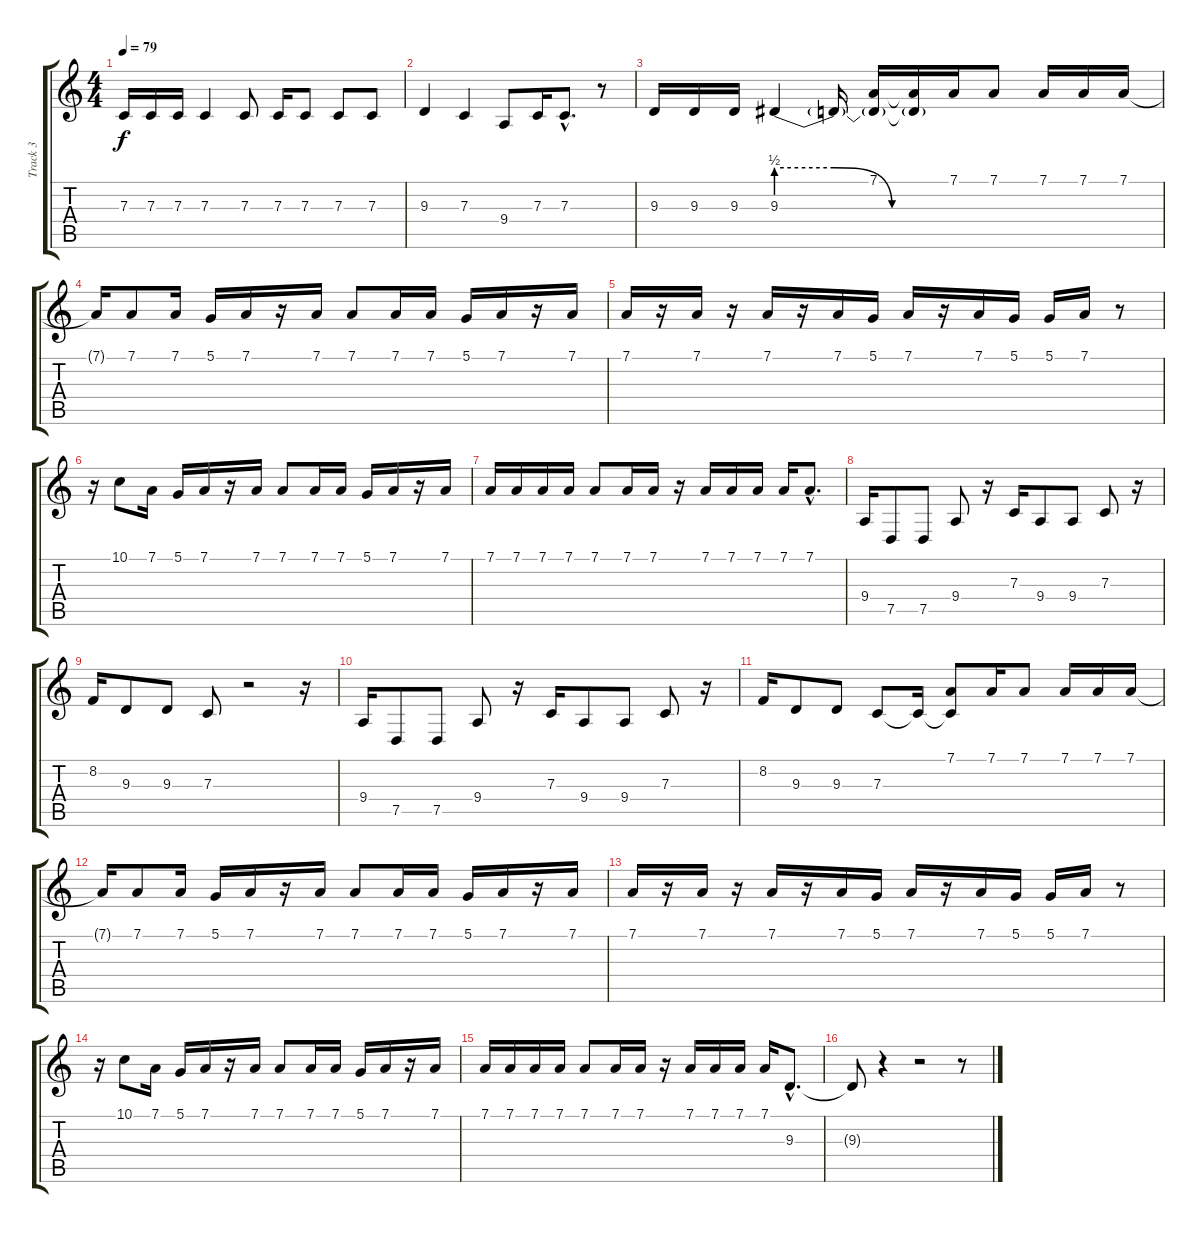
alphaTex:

\track ("Track 3" "Track 3") {instrument lead1square}
\staff {score tabs}
\tuning (D4 A3 F3 C3 G2 C2) {hide}
\ts (4 4)
\tempo 79
\clef g2
\ks c
7.3.16{dy f} 7.3.16 7.3.16 7.3.4 7.3.8 7.3.16 7.3.8 7.3.8 7.3.8 |
9.3.4 7.3.4 9.4.8 7.3.16 7.3{hac}.8{d} r.8 |
9.3.16 9.3.16 9.3.16 9.3{be (custom 0 2 20 2 40 0 60 0)}.4 9.3{t}.16 (7.1 9.3{t}).16 (7.1{t} 9.3{t}).16 7.1.16 7.1.8 7.1.16 7.1.16 7.1.16 |
7.1{t}.16 7.1.8 7.1.16 5.1.16 7.1.16 r.16 7.1.16 7.1.8 7.1.16 7.1.16 5.1.16 7.1.16 r.16 7.1.16 |
7.1.16 r.16 7.1.16 r.16 7.1.16 r.16 7.1.16 5.1.16 7.1.16 r.16 7.1.16 5.1.16 5.1.16 7.1.16 r.8 |
r.16 10.1.8 7.1.16 5.1.16 7.1.16 r.16 7.1.16 7.1.8 7.1.16 7.1.16 5.1.16 7.1.16 r.16 7.1.16 |
7.1.16 7.1.16 7.1.16 7.1.16 7.1.8 7.1.16 7.1.16 r.16 7.1.16 7.1.16 7.1.16 7.1.16 7.1{hac}.8{d} |
9.4.16 7.5.8 7.5.8 9.4.8 r.16 7.3.16 9.4.8 9.4.8 7.3.8 r.16 |
8.2.16 9.3.8 9.3.8 7.3.8 r.2 r.16 |
9.4.16 7.5.8 7.5.8 9.4.8 r.16 7.3.16 9.4.8 9.4.8 7.3.8 r.16 |
8.2.16 9.3.8 9.3.8 7.3.8 7.3{t}.16 (7.1 7.3{t}).8 7.1.16 7.1.8 7.1.16 7.1.16 7.1.16 |
7.1{t}.16 7.1.8 7.1.16 5.1.16 7.1.16 r.16 7.1.16 7.1.8 7.1.16 7.1.16 5.1.16 7.1.16 r.16 7.1.16 |
7.1.16 r.16 7.1.16 r.16 7.1.16 r.16 7.1.16 5.1.16 7.1.16 r.16 7.1.16 5.1.16 5.1.16 7.1.16 r.8 |
r.16 10.1.8 7.1.16 5.1.16 7.1.16 r.16 7.1.16 7.1.8 7.1.16 7.1.16 5.1.16 7.1.16 r.16 7.1.16 |
7.1.16 7.1.16 7.1.16 7.1.16 7.1.8 7.1.16 7.1.16 r.16 7.1.16 7.1.16 7.1.16 7.1.16 9.3{hac}.8{d} |
9.3{t}.8 r.4 r.2 r.8
